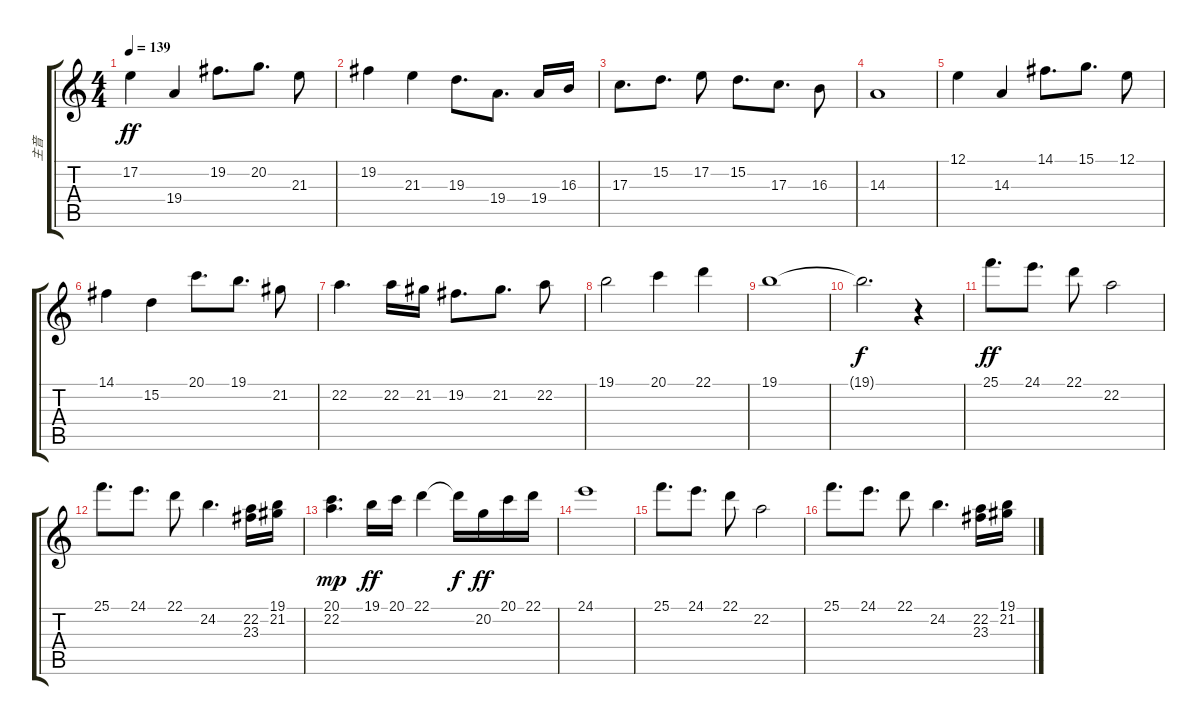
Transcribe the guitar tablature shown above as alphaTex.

\track ("主音" "主音") {instrument stringensemble1}
\staff {score tabs}
\tuning (E4 B3 G3 D3 A2 E2) {hide}
\ts (4 4)
\tempo 139
\clef g2
\ks c
17.2.4{dy ff} 19.4.4 19.2.8{d} 20.2.8{d} 21.3.8 |
19.2.4 21.3.4 19.3.8{d} 19.4.8{d} 19.4.16 16.3.16 |
17.3.8{d} 15.2.8{d} 17.2.8 15.2.8{d} 17.3.8{d} 16.3.8 |
14.3.1 |
12.1.4 14.3.4 14.1.8{d} 15.1.8{d} 12.1.8 |
14.1.4 15.2.4 20.1.8{d} 19.1.8{d} 21.2.8 |
22.2.4{d} 22.2.16 21.2.16 19.2.8{d} 21.2.8{d} 22.2.8 |
19.1.2 20.1.4 22.1.4 |
19.1.1 |
19.1{t}.2{d dy f} r.4 |
25.1.8{d dy ff instrument rockorgan} 24.1.8{d} 22.1.8 22.2.2 |
25.1.8{d} 24.1.8{d} 22.1.8 24.2.4{d} (22.2 23.3).16 (19.1 21.2).16 |
(20.1 22.2).4{d dy mp} 19.1.16{dy ff} 20.1.16 22.1.4 22.1{t}.16{dy f} 20.2.16{dy ff} 20.1.16 22.1.16 |
24.1.1 |
25.1.8{d} 24.1.8{d} 22.1.8 22.2.2 |
25.1.8{d} 24.1.8{d} 22.1.8 24.2.4{d} (22.2 23.3).16 (19.1 21.2).16
